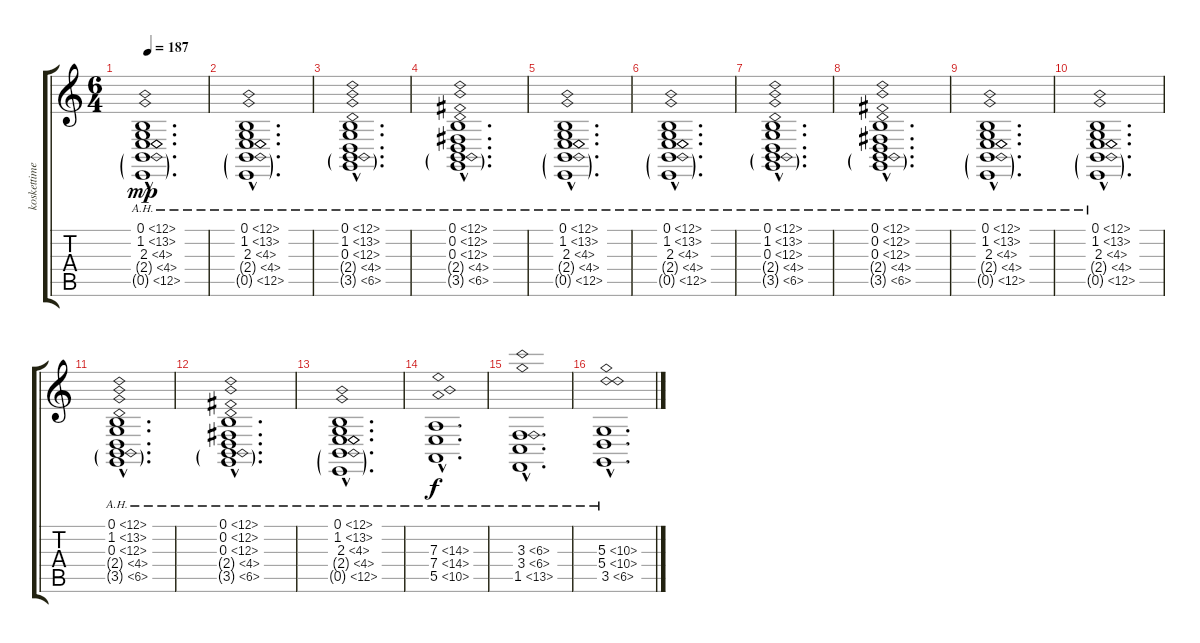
\track ("koskettimet 3" "koskettime") {instrument choiraahs}
\staff {score tabs}
\tuning (B3 Gb3 D3 A2 E2 B1) {hide}
\ts (6 4)
\tempo 187
\clef g2
\ks c
(0.1{ah 12 hac} 1.2{ah 12 hac} 2.3{ah 2 hac} 2.4{ah 2 g hac} 0.5{ah 12 g hac}).1{d dy mp} |
(0.1{ah 12 hac} 1.2{ah 12 hac} 2.3{ah 2 hac} 2.4{ah 2 g hac} 0.5{ah 12 g hac}).1{d} |
(0.1{ah 12 hac} 1.2{ah 12 hac} 0.3{ah 12 hac} 2.4{ah 2 g hac} 3.5{ah 3 g hac}).1{d} |
(0.1{ah 12 hac} 0.2{ah 12 hac} 0.3{ah 12 hac} 2.4{ah 2 g hac} 3.5{ah 3 g hac}).1{d} |
(0.1{ah 12 hac} 1.2{ah 12 hac} 2.3{ah 2 hac} 2.4{ah 2 g hac} 0.5{ah 12 g hac}).1{d} |
(0.1{ah 12 hac} 1.2{ah 12 hac} 2.3{ah 2 hac} 2.4{ah 2 g hac} 0.5{ah 12 g hac}).1{d} |
(0.1{ah 12 hac} 1.2{ah 12 hac} 0.3{ah 12 hac} 2.4{ah 2 g hac} 3.5{ah 3 g hac}).1{d} |
(0.1{ah 12 hac} 0.2{ah 12 hac} 0.3{ah 12 hac} 2.4{ah 2 g hac} 3.5{ah 3 g hac}).1{d} |
(0.1{ah 12 hac} 1.2{ah 12 hac} 2.3{ah 2 hac} 2.4{ah 2 g hac} 0.5{ah 12 g hac}).1{d} |
(0.1{ah 12 hac} 1.2{ah 12 hac} 2.3{ah 2 hac} 2.4{ah 2 g hac} 0.5{ah 12 g hac}).1{d} |
(0.1{ah 12 hac} 1.2{ah 12 hac} 0.3{ah 12 hac} 2.4{ah 2 g hac} 3.5{ah 3 g hac}).1{d} |
(0.1{ah 12 hac} 0.2{ah 12 hac} 0.3{ah 12 hac} 2.4{ah 2 g hac} 3.5{ah 3 g hac}).1{d} |
(0.1{ah 12 hac} 1.2{ah 12 hac} 2.3{ah 2 hac} 2.4{ah 2 g hac} 0.5{ah 12 g hac}).1{d} |
(7.3{ah 7 hac} 7.4{ah 7 hac} 5.5{ah 5 hac}).1{d dy f} |
(3.3{ah 3 hac} 3.4{ah 3 hac} 1.5{ah 12 hac}).1{d} |
(5.3{ah 5 hac} 5.4{ah 5 hac} 3.5{ah 3 hac}).1{d}
